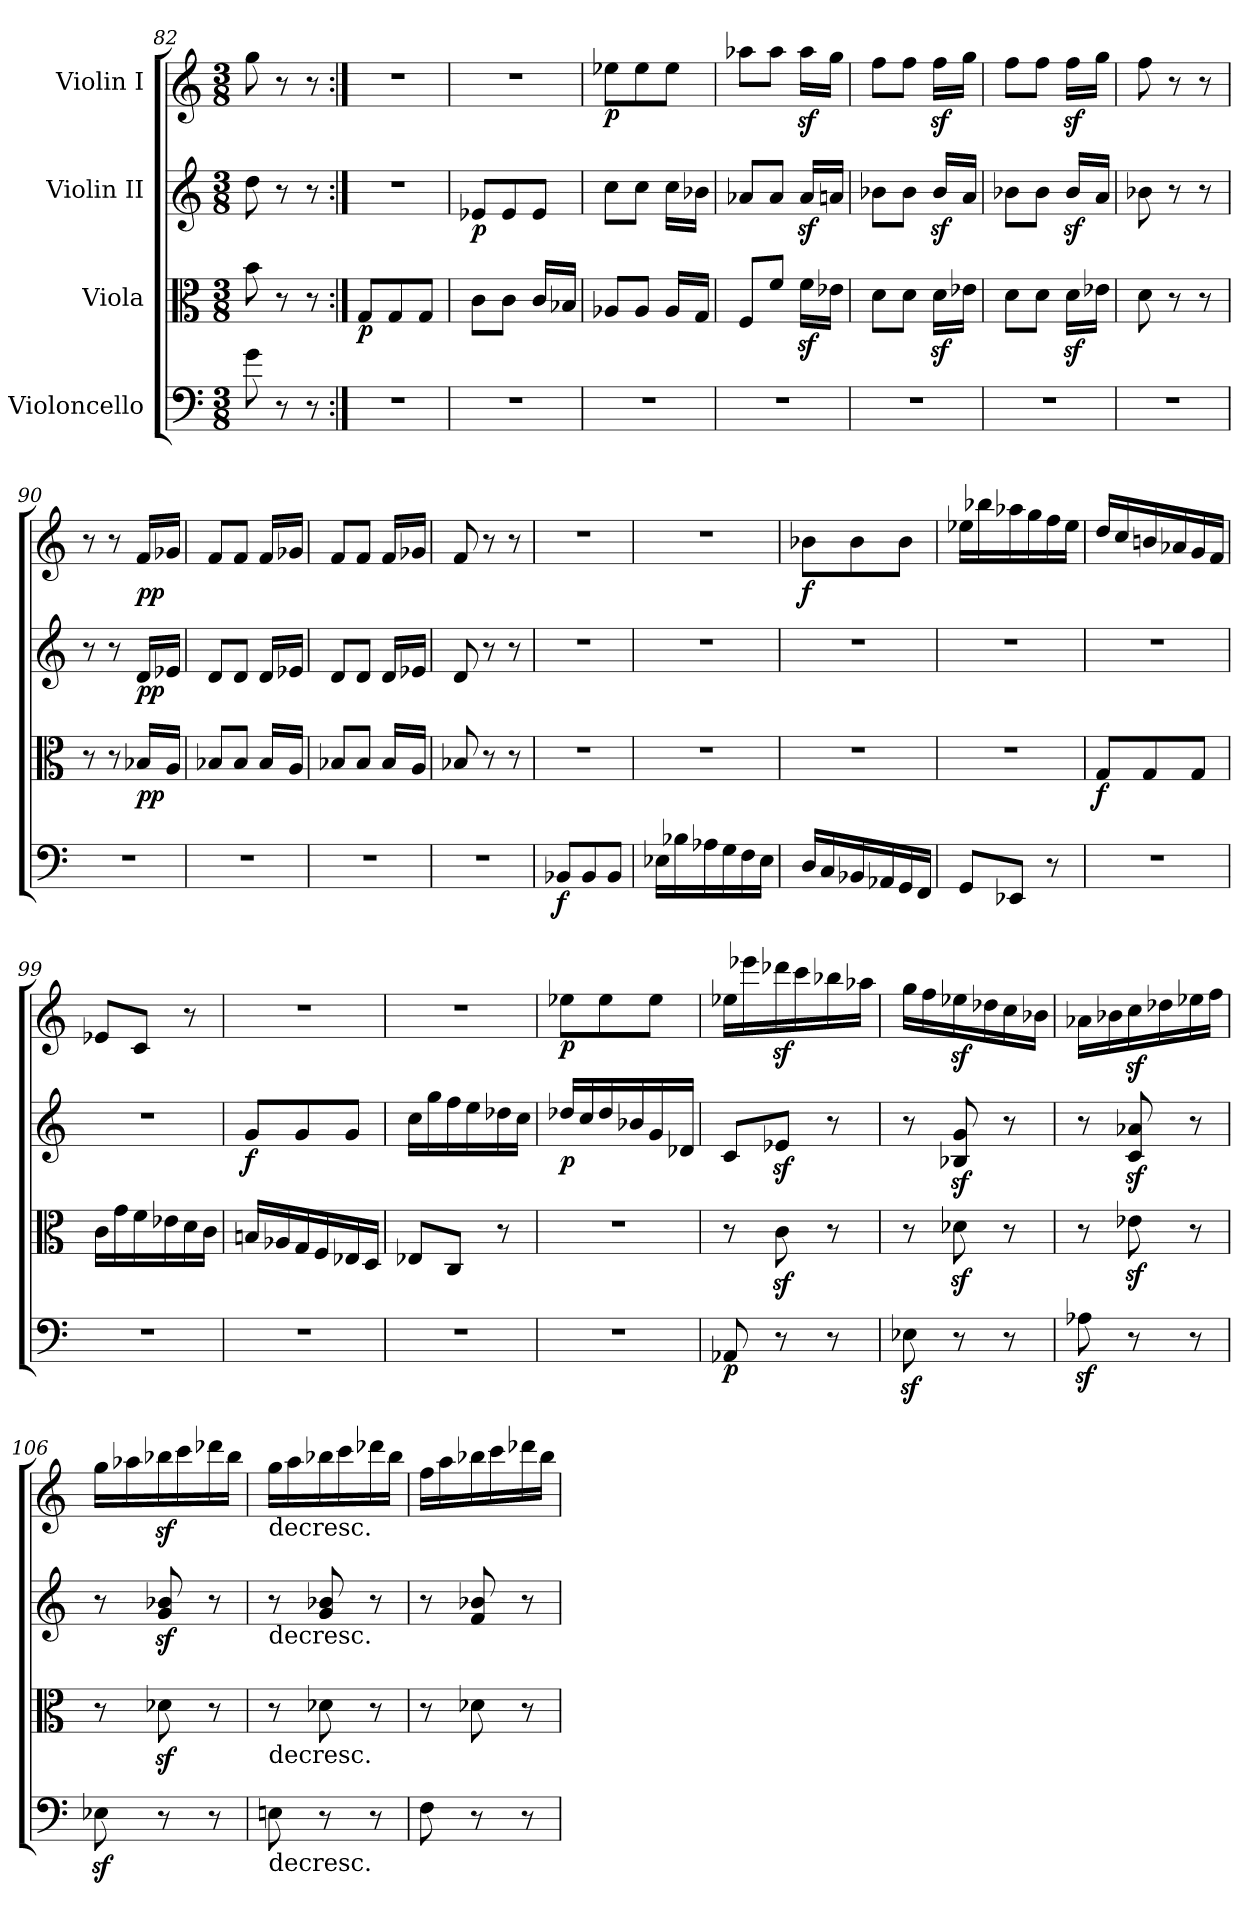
**kern	**dynam	**kern	**dynam	**kern	**dynam	**kern	**dynam
*part4	*part4	*part3	*part3	*part2	*part2	*part1	*part1
*staff4	*staff4	*staff3	*staff3	*staff2	*staff2	*staff1	*staff1
*I"Violoncello	*	*I"Viola	*	*I"Violin II	*	*I"Violin I	*
*clefF4	*	*clefC3	*	*clefG2	*	*clefG2	*
*k[]	*	*k[]	*	*k[]	*	*k[]	*
*M3/8	*	*M3/8	*	*M3/8	*	*M3/8	*
=82	=82	=82	=82	=82	=82	=82	=82
8g\	.	8b\	.	8dd\	.	8gg\	.
8r	.	8r	.	8r	.	8r	.
8r	.	8r	.	8r	.	8r	.
=83:|!	=83:|!	=83:|!	=83:|!	=83:|!	=83:|!	=83:|!	=83:|!
!	!	!	!LO:DY:b	!	!	!	!
4.r	.	8G/L	p	4.r	.	4.r	.
.	.	8G/	.	.	.	.	.
.	.	8G/J	.	.	.	.	.
=84	=84	=84	=84	=84	=84	=84	=84
!	!	!	!	!	!LO:DY:b	!	!
4.r	.	8c\L	.	8e-X/L	p	4.r	.
.	.	8c\J	.	8e-/	.	.	.
.	.	16c/LL	.	8e-/J	.	.	.
.	.	16B-X/JJ	.	.	.	.	.
=85	=85	=85	=85	=85	=85	=85	=85
!	!	!	!	!	!	!	!LO:DY:b
4.r	.	8A-X/L	.	8cc\L	.	8ee-X\L	p
.	.	8A-/J	.	8cc\J	.	8ee-\	.
.	.	16A-/LL	.	16cc\LL	.	8ee-\J	.
.	.	16G/JJ	.	16b-X\JJ	.	.	.
=86	=86	=86	=86	=86	=86	=86	=86
4.r	.	8F/L	.	8a-X/L	.	8aa-X\L	.
.	.	8f/J	.	8a-/J	.	8aa-\J	.
.	.	16fz<\LL	.	16a-z</LL	.	16aa-z<\LL	.
.	.	16e-X\JJ	.	16an/JJ	.	16gg\JJ	.
=87	=87	=87	=87	=87	=87	=87	=87
4.r	.	8d\L	.	8b-X\L	.	8ff\L	.
.	.	8d\J	.	8b-\J	.	8ff\J	.
.	.	16dz<\LL	.	16b-z</LL	.	16ffz<\LL	.
.	.	16e-X\JJ	.	16a/JJ	.	16gg\JJ	.
=88	=88	=88	=88	=88	=88	=88	=88
4.r	.	8d\L	.	8b-X\L	.	8ff\L	.
.	.	8d\J	.	8b-\J	.	8ff\J	.
.	.	16dz<\LL	.	16b-z</LL	.	16ffz<\LL	.
.	.	16e-X\JJ	.	16a/JJ	.	16gg\JJ	.
=89	=89	=89	=89	=89	=89	=89	=89
4.r	.	8d\	.	8b-X\	.	8ff\	.
.	.	8r	.	8r	.	8r	.
.	.	8r	.	8r	.	8r	.
=90	=90	=90	=90	=90	=90	=90	=90
4.r	.	8r	.	8r	.	8r	.
.	.	8r	.	8r	.	8r	.
!	!	!	!LO:DY:b	!	!LO:DY:b	!	!LO:DY:b
.	.	16B-X/LL	pp	16d/LL	pp	16f/LL	pp
.	.	16A/JJ	.	16e-X/JJ	.	16g-X/JJ	.
=91	=91	=91	=91	=91	=91	=91	=91
4.r	.	8B-X/L	.	8d/L	.	8f/L	.
.	.	8B-/J	.	8d/J	.	8f/J	.
.	.	16B-/LL	.	16d/LL	.	16f/LL	.
.	.	16A/JJ	.	16e-X/JJ	.	16g-X/JJ	.
=92	=92	=92	=92	=92	=92	=92	=92
4.r	.	8B-X/L	.	8d/L	.	8f/L	.
.	.	8B-/J	.	8d/J	.	8f/J	.
.	.	16B-/LL	.	16d/LL	.	16f/LL	.
.	.	16A/JJ	.	16e-X/JJ	.	16g-X/JJ	.
=93	=93	=93	=93	=93	=93	=93	=93
4.r	.	8B-X/	.	8d/	.	8f/	.
.	.	8r	.	8r	.	8r	.
.	.	8r	.	8r	.	8r	.
=94	=94	=94	=94	=94	=94	=94	=94
!	!LO:DY:b	!	!	!	!	!	!
8BB-X/L	f	4.r	.	4.r	.	4.r	.
8BB-/	.	.	.	.	.	.	.
8BB-/J	.	.	.	.	.	.	.
=95	=95	=95	=95	=95	=95	=95	=95
16E-X\LL	.	4.r	.	4.r	.	4.r	.
16B-X\	.	.	.	.	.	.	.
16A-X\	.	.	.	.	.	.	.
16G\	.	.	.	.	.	.	.
16F\	.	.	.	.	.	.	.
16E-\JJ	.	.	.	.	.	.	.
=96	=96	=96	=96	=96	=96	=96	=96
!	!	!	!	!	!	!	!LO:DY:b
16D/LL	.	4.r	.	4.r	.	8b-X\L	f
16C/	.	.	.	.	.	.	.
16BB-X/	.	.	.	.	.	8b-\	.
16AA-X/	.	.	.	.	.	.	.
16GG/	.	.	.	.	.	8b-\J	.
16FF/JJ	.	.	.	.	.	.	.
=97	=97	=97	=97	=97	=97	=97	=97
8GG/L	.	4.r	.	4.r	.	16ee-X\LL	.
.	.	.	.	.	.	16bb-X\	.
8EE-X/J	.	.	.	.	.	16aa-X\	.
.	.	.	.	.	.	16gg\	.
8r	.	.	.	.	.	16ff\	.
.	.	.	.	.	.	16ee-\JJ	.
=98	=98	=98	=98	=98	=98	=98	=98
!	!	!	!LO:DY:b	!	!	!	!
4.r	.	8G/L	f	4.r	.	16dd/LL	.
.	.	.	.	.	.	16cc/	.
.	.	8G/	.	.	.	16bn/	.
.	.	.	.	.	.	16a-X/	.
.	.	8G/J	.	.	.	16g/	.
.	.	.	.	.	.	16f/JJ	.
=99	=99	=99	=99	=99	=99	=99	=99
4.r	.	16c\LL	.	4.r	.	8e-X/L	.
.	.	16g\	.	.	.	.	.
.	.	16f\	.	.	.	8c/J	.
.	.	16e-X\	.	.	.	.	.
.	.	16d\	.	.	.	8r	.
.	.	16c\JJ	.	.	.	.	.
=100	=100	=100	=100	=100	=100	=100	=100
!	!	!	!	!	!LO:DY:b	!	!
4.r	.	16Bn/LL	.	8g/L	f	4.r	.
.	.	16A-X/	.	.	.	.	.
.	.	16G/	.	8g/	.	.	.
.	.	16F/	.	.	.	.	.
.	.	16E-X/	.	8g/J	.	.	.
.	.	16D/JJ	.	.	.	.	.
=101	=101	=101	=101	=101	=101	=101	=101
4.r	.	8E-X/L	.	16cc\LL	.	4.r	.
.	.	.	.	16gg\	.	.	.
.	.	8C/J	.	16ff\	.	.	.
.	.	.	.	16ee\	.	.	.
.	.	8r	.	16dd-X\	.	.	.
.	.	.	.	16cc\JJ	.	.	.
=102	=102	=102	=102	=102	=102	=102	=102
!	!	!	!	!	!LO:DY:b	!	!LO:DY:b
4.r	.	4.r	.	16dd-X/LL	p	8ee-X\L	p
.	.	.	.	16cc/	.	.	.
.	.	.	.	16dd-/	.	8ee-\	.
.	.	.	.	16b-X/	.	.	.
.	.	.	.	16g/	.	8ee-\J	.
.	.	.	.	16d-X/JJ	.	.	.
=103	=103	=103	=103	=103	=103	=103	=103
!	!LO:DY:b	!	!	!	!	!	!
8AA-X/	p	8r	.	8c/L	.	16ee-X\LL	.
.	.	.	.	.	.	16eee-X\	.
8r	.	8cz<\	.	8e-Xz</J	.	16ddd-Xz<\	.
.	.	.	.	.	.	16ccc\	.
8r	.	8r	.	8r	.	16bb-X\	.
.	.	.	.	.	.	16aa-X\JJ	.
=104	=104	=104	=104	=104	=104	=104	=104
8E-Xz<\	.	8r	.	8r	.	16gg\LL	.
.	.	.	.	.	.	16ff\	.
8r	.	8d-Xz<\	.	8B-X/z< 8g/z<	.	16ee-Xz<\	.
.	.	.	.	.	.	16dd-X\	.
8r	.	8r	.	8r	.	16cc\	.
.	.	.	.	.	.	16b-X\JJ	.
=105	=105	=105	=105	=105	=105	=105	=105
8A-Xz<\	.	8r	.	8r	.	16a-X\LL	.
.	.	.	.	.	.	16b-X\	.
8r	.	8e-Xz<\	.	8c/z< 8a-X/z<	.	16ccz<\	.
.	.	.	.	.	.	16dd-X\	.
8r	.	8r	.	8r	.	16ee-X\	.
.	.	.	.	.	.	16ff\JJ	.
=106	=106	=106	=106	=106	=106	=106	=106
8E-Xz<\	.	8r	.	8r	.	16gg\LL	.
.	.	.	.	.	.	16aa-X\	.
8r	.	8d-Xz<\	.	8g/z< 8b-X/z<	.	16bb-Xz<\	.
.	.	.	.	.	.	16ccc\	.
8r	.	8r	.	8r	.	16ddd-X\	.
.	.	.	.	.	.	16bb-\JJ	.
=107	=107	=107	=107	=107	=107	=107	=107
!	!	!	!	!	!	!LO:TX:b:t=decresc.	!
!	!	!	!	!LO:TX:b:t=decresc.	!	!	!
!	!	!LO:TX:b:t=decresc.	!	!	!	!	!
!LO:TX:b:t=decresc.	!	!	!	!	!	!	!
8En\	.	8r	.	8r	.	16gg\LL	.
.	.	.	.	.	.	16aa\	.
8r	.	8d-X\	.	8g/ 8b-X/	.	16bb-X\	.
.	.	.	.	.	.	16ccc\	.
8r	.	8r	.	8r	.	16ddd-X\	.
.	.	.	.	.	.	16bb-\JJ	.
=108	=108	=108	=108	=108	=108	=108	=108
8F\	.	8r	.	8r	.	16ff\LL	.
.	.	.	.	.	.	16aa\	.
8r	.	8d-X\	.	8f/ 8b-X/	.	16bb-X\	.
.	.	.	.	.	.	16ccc\	.
8r	.	8r	.	8r	.	16ddd-X\	.
.	.	.	.	.	.	16bb-\JJ	.
=	=	=	=	=	=	=	=
*-	*-	*-	*-	*-	*-	*-	*-
